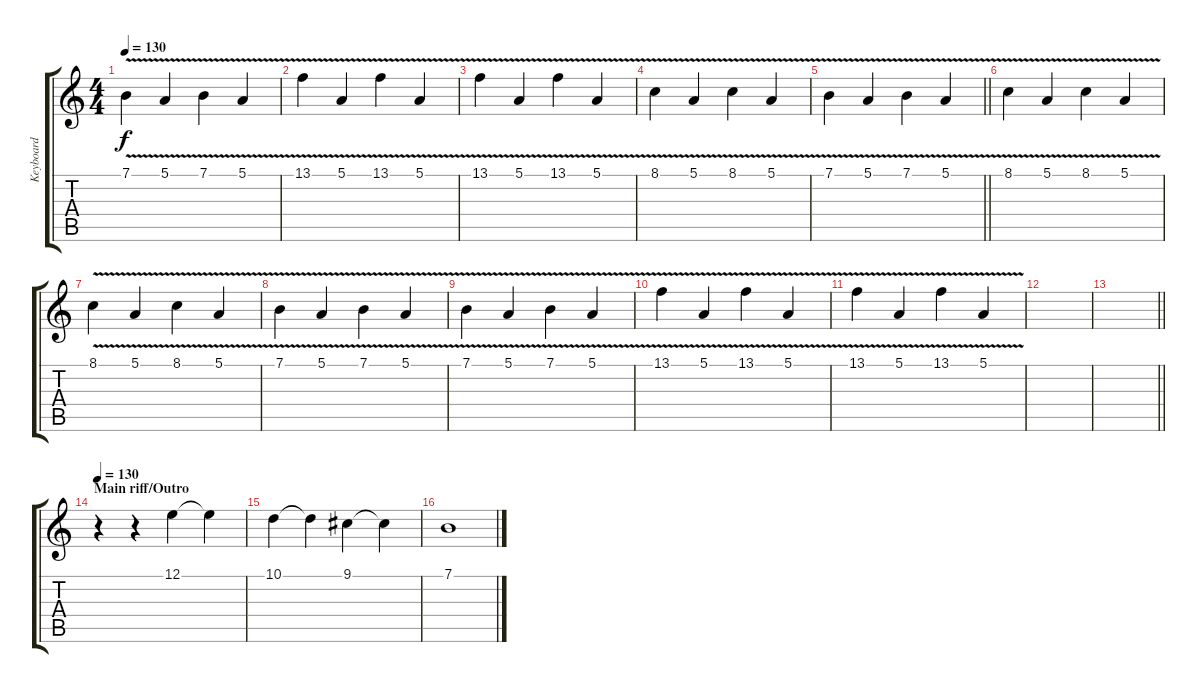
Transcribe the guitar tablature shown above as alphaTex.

\track ("Keyboard" "Keyboard") {instrument electricpiano1}
\staff {score tabs}
\tuning (E4 B3 G3 D3 A2 E2) {hide}
\ts (4 4)
\tempo 130
\clef g2
\ks c
7.1{v}.4{dy f} 5.1{v}.4 7.1{v}.4 5.1{v}.4 |
13.1{v}.4 5.1{v}.4 13.1{v}.4 5.1{v}.4 |
13.1{v}.4 5.1{v}.4 13.1{v}.4 5.1{v}.4 |
8.1{v}.4 5.1{v}.4 8.1{v}.4 5.1{v}.4 |
\barLineRight lightlight
7.1{v}.4 5.1{v}.4 7.1{v}.4 5.1{v}.4 |
8.1{v}.4{volume 9} 5.1{v}.4 8.1{v}.4 5.1{v}.4 |
8.1{v}.4 5.1{v}.4 8.1{v}.4 5.1{v}.4 |
7.1{v}.4 5.1{v}.4 7.1{v}.4 5.1{v}.4 |
7.1{v}.4 5.1{v}.4 7.1{v}.4 5.1{v}.4 |
13.1{v}.4 5.1{v}.4 13.1{v}.4 5.1{v}.4 |
13.1{v}.4 5.1{v}.4 13.1{v}.4 5.1{v}.4 |
|
\barLineRight lightlight
|
\section ("" "Main riff/Outro")
\tempo 130
r.4{volume 16 instrument electricpiano1} r.4 12.1.4 12.1{t}.4 |
10.1.4 10.1{t}.4 9.1.4 9.1{t}.4 |
7.1.1
